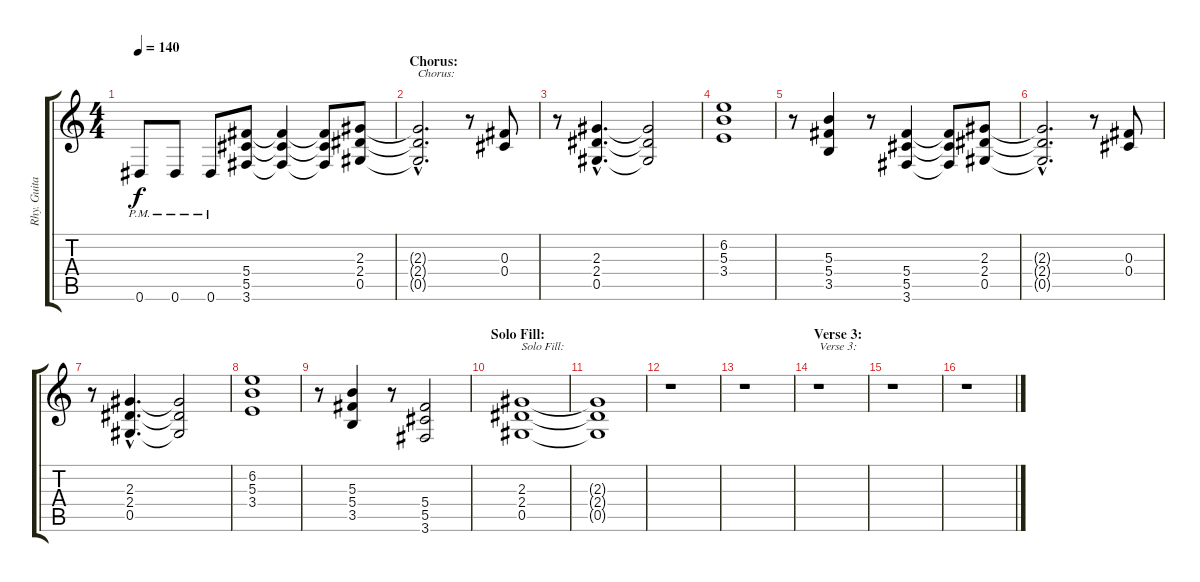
\track ("Rhy. Guitar II" "Rhy. Guita") {instrument distortionguitar}
\staff {score tabs}
\tuning (Eb4 Bb3 Gb3 Db3 Ab2 Eb2) {hide}
\ts (4 4)
\tempo 140
\clef g2
\ks c
0.6{pm}.8{dy f} 0.6{pm}.8 0.6{pm}.8 (5.4 5.5 3.6).8 (5.4{t} 5.5{t} 3.6{t}).4 (5.4{t} 5.5{t} 3.6{t}).8 (2.3 2.4 0.5).8 |
\section ("" "Chorus:")
(2.3{hac t} 2.4{hac t} 0.5{hac t}).2{d txt "Chorus:"} r.8 (0.3 0.4).8 |
r.8 (2.3{hac} 2.4{hac} 0.5{hac}).4{d} (2.3{t} 2.4{t} 0.5{t}).2 |
(6.2 5.3 3.4).1 |
r.8 (5.3 5.4 3.5).4 r.8 (5.4 5.5 3.6).4 (5.4{t} 5.5{t} 3.6{t}).8 (2.3 2.4 0.5).8 |
(2.3{hac t} 2.4{hac t} 0.5{hac t}).2{d} r.8 (0.3 0.4).8 |
r.8 (2.3{hac} 2.4{hac} 0.5{hac}).4{d} (2.3{t} 2.4{t} 0.5{t}).2 |
(6.2 5.3 3.4).1 |
r.8 (5.3 5.4 3.5).4 r.8 (5.4 5.5 3.6).2 |
\section ("" "Solo Fill:")
(2.3 2.4 0.5).1{txt "Solo Fill:" volume 2} |
(2.3{t} 2.4{t} 0.5{t}).1 |
r.1 |
r.1 |
\section ("" "Verse 3:")
r.1{txt "Verse 3:"} |
r.1 |
r.1
